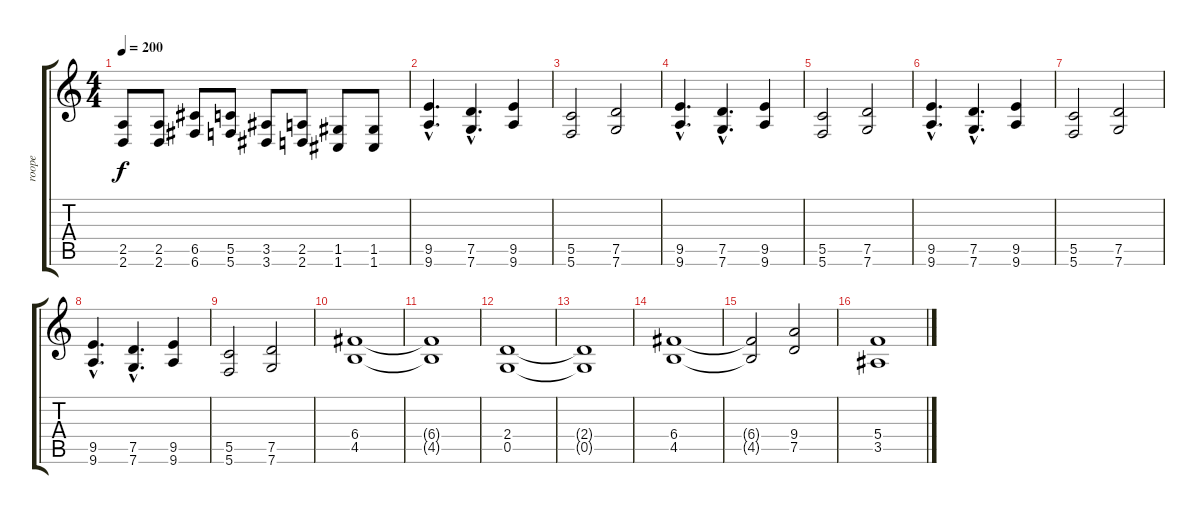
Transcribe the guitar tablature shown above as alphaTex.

\track ("roope" "roope") {instrument distortionguitar}
\staff {score tabs}
\tuning (D4 A3 F3 C3 G2 C2) {hide}
\ts (4 4)
\tempo 200
\clef g2
\ks c
(2.5{t} 2.6{t}).8{dy f} (2.5 2.6).8 (6.5 6.6).8 (5.5 5.6).8 (3.5 3.6).8 (2.5 2.6).8 (1.5 1.6).8 (1.5 1.6).8 |
(9.5{hac} 9.6{hac}).4{d} (7.5{hac} 7.6{hac}).4{d} (9.5 9.6).4 |
(5.5 5.6).2 (7.5 7.6).2 |
(9.5{hac} 9.6{hac}).4{d} (7.5{hac} 7.6{hac}).4{d} (9.5 9.6).4 |
(5.5 5.6).2 (7.5 7.6).2 |
(9.5{hac} 9.6{hac}).4{d} (7.5{hac} 7.6{hac}).4{d} (9.5 9.6).4 |
(5.5 5.6).2 (7.5 7.6).2 |
(9.5{hac} 9.6{hac}).4{d} (7.5{hac} 7.6{hac}).4{d} (9.5 9.6).4 |
(5.5 5.6).2 (7.5 7.6).2 |
(6.4 4.5).1 |
(6.4{t} 4.5{t}).1 |
(2.4 0.5).1 |
(2.4{t} 0.5{t}).1 |
(6.4 4.5).1 |
(6.4{t} 4.5{t}).2 (9.4 7.5).2 |
(5.4 3.5).1
